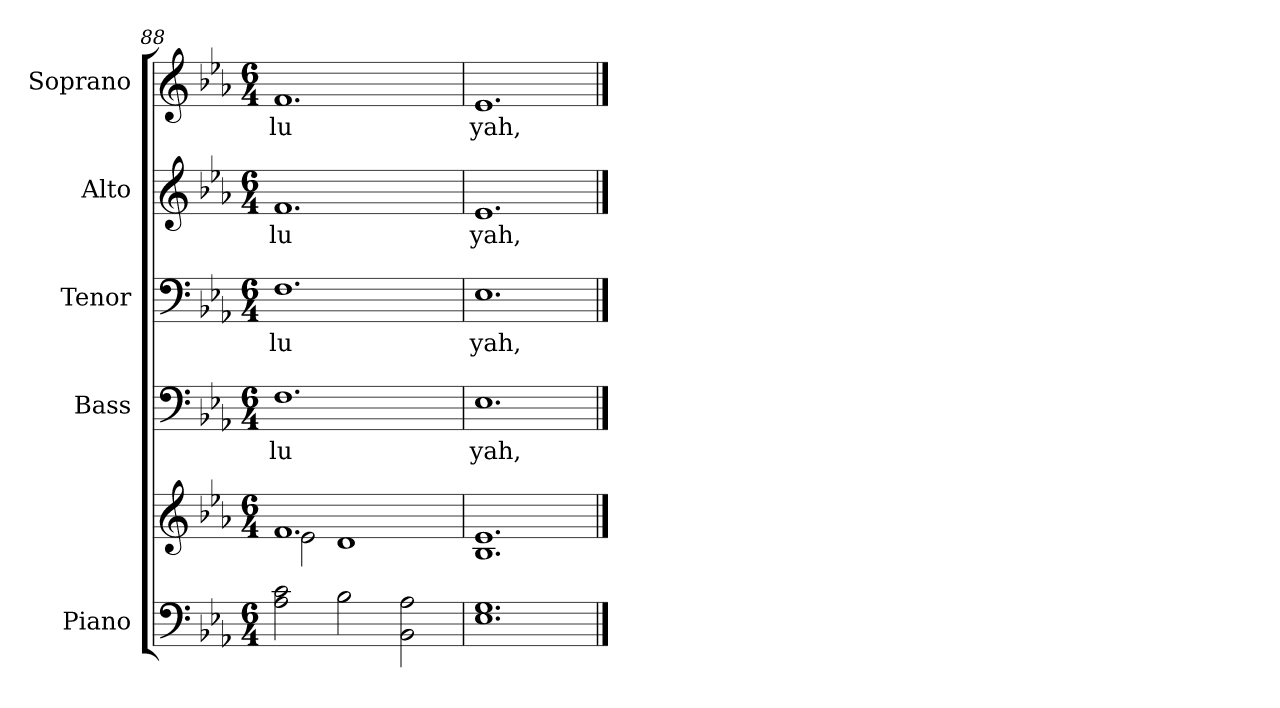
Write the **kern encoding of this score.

**kern	**kern	**kern	**text	**kern	**text	**kern	**text	**kern	**text
*part5	*part5	*part4	*part4	*part3	*part3	*part2	*part2	*part1	*part1
*staff6	*staff5	*staff4	*staff4	*staff3	*staff3	*staff2	*staff2	*staff1	*staff1
*I"Piano	*	*I"Bass	*	*I"Tenor	*	*I"Alto	*	*I"Soprano	*
*I'Pno.	*	*I'B.	*	*I'T.	*	*I'A.	*	*I'S.	*
*clefF4	*clefG2	*clefF4	*	*clefF4	*	*clefG2	*	*clefG2	*
*k[b-e-a-]	*k[b-e-a-]	*k[b-e-a-]	*	*k[b-e-a-]	*	*k[b-e-a-]	*	*k[b-e-a-]	*
*E-:	*E-:	*E-:	*	*E-:	*	*E-:	*	*E-:	*
*M6/4	*M6/4	*M6/4	*	*M6/4	*	*M6/4	*	*M6/4	*
=88	=88	=88	=88	=88	=88	=88	=88	=88	=88
*	*^	*	*	*	*	*	*	*	*
!	!	!	!	!LO:LY:b:color=#000000	!	!	!	!	!	!
!	!	!	!	!	!	!LO:LY:b:color=#000000	!	!	!	!
!	!	!	!	!	!	!	!	!LO:LY:b:color=#000000	!	!
!	!	!	!	!	!	!	!	!	!	!LO:LY:b:color=#000000
2A-i\ 2ci	1.fi	2e-i\	1.Fi	lu	1.Fi	lu	1.fi	lu	1.fi	lu
2B-i\	.	1di	.	.	.	.	.	.	.	.
2BB-i\ 2A-i	.	.	.	.	.	.	.	.	.	.
*	*v	*v	*	*	*	*	*	*	*	*
!!LO:PB:g=z
=89	=89	=89	=89	=89	=89	=89	=89	=89	=89
!	!	!	!LO:LY:b:color=#000000	!	!	!	!	!	!
!	!	!	!	!	!LO:LY:b:color=#000000	!	!	!	!
!	!	!	!	!	!	!	!LO:LY:b:color=#000000	!	!
!	!	!	!	!	!	!	!	!	!LO:LY:b:color=#000000
1.E-i 1.Gi	1.B-i 1.e-i	1.E-i	yah,	1.E-i	yah,	1.e-i	yah,	1.e-i	yah,
==	==	==	==	==	==	==	==	==	==
*-	*-	*-	*-	*-	*-	*-	*-	*-	*-
